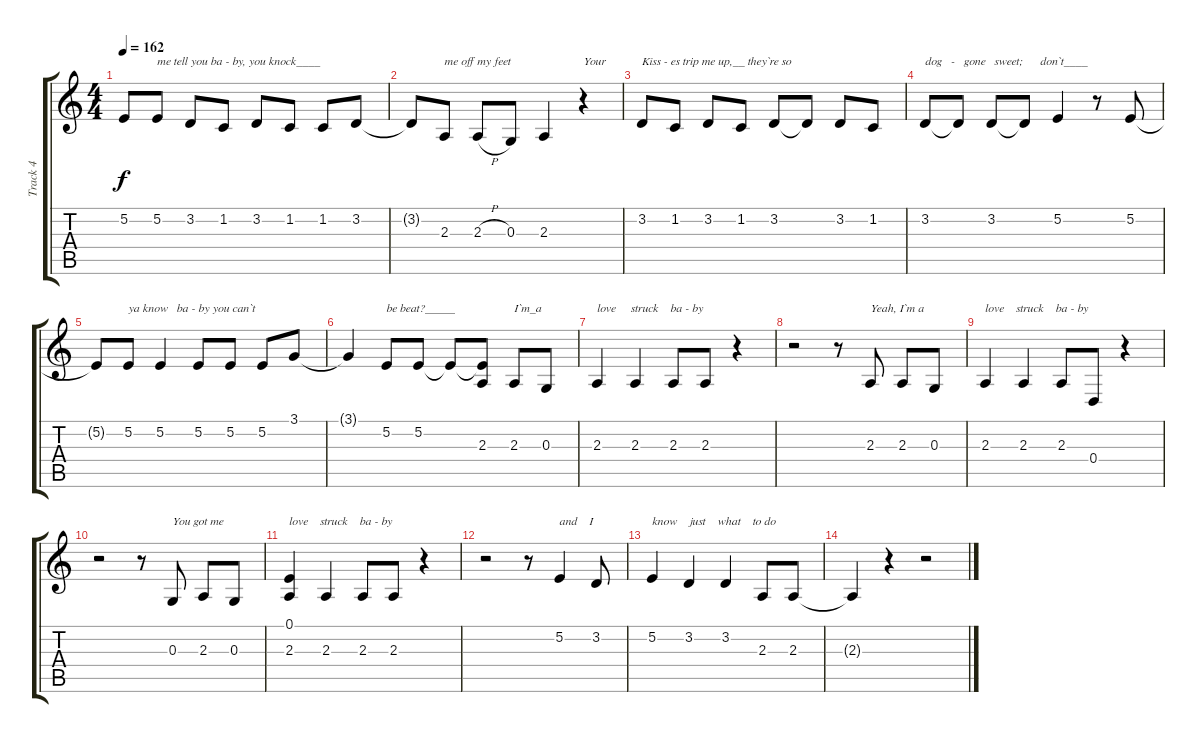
\track ("Track 4" "Track 4") {instrument flute}
\staff {score tabs}
\tuning (E4 B3 G3 D3 A2 E2) {hide}
\ts (4 4)
\tempo 162
\clef g2
\ks c
5.2{t}.8{dy f} 5.2.8{txt "me tell you ba - by, you knock____"} 3.2.8 1.2.8 3.2.8 1.2.8 1.2.8 3.2.8 |
3.2{t}.8 2.3.8{txt "me off my feet"} 2.3{h}.8 0.3.8 2.3.4 r.4{txt "Your"} |
3.2.8{txt "Kiss - es trip me up,__ they`re so"} 1.2.8 3.2.8 1.2.8 3.2.8 3.2{t}.8 3.2.8 1.2.8 |
3.2.8{txt "dog   -   gone   sweet;      don`t____"} 3.2{t}.8 3.2.8 3.2{t}.8 5.2.4 r.8 5.2.8 |
5.2{t}.8 5.2.8{txt "ya know   ba - by you can`t "} 5.2.4 5.2.8 5.2.8 5.2.8 3.1.8 |
3.1{t}.4 5.2.8{txt "be beat?_____"} 5.2.8 5.2{t}.8 (5.2{t} 2.3).8 2.3.8{txt "I`m_a"} 0.3.8 |
2.3.4{txt "love     struck    ba - by"} 2.3.4 2.3.8 2.3.8 r.4 |
r.2 r.8 2.3.8{txt "Yeah, I`m a"} 2.3.8 0.3.8 |
2.3.4{txt "love    struck    ba - by"} 2.3.4 2.3.8 0.4.8 r.4 |
r.2 r.8 0.3.8{txt "You got me"} 2.3.8 0.3.8 |
(0.1 2.3).4{txt "love    struck    ba - by"} 2.3.4 2.3.8 2.3.8 r.4 |
r.2 r.8 5.2.4{txt "and    I"} 3.2.8 |
5.2.4{txt "know    just    what    to do"} 3.2.4 3.2.4 2.3.8 2.3.8 |
2.3{t}.4 r.4 r.2
